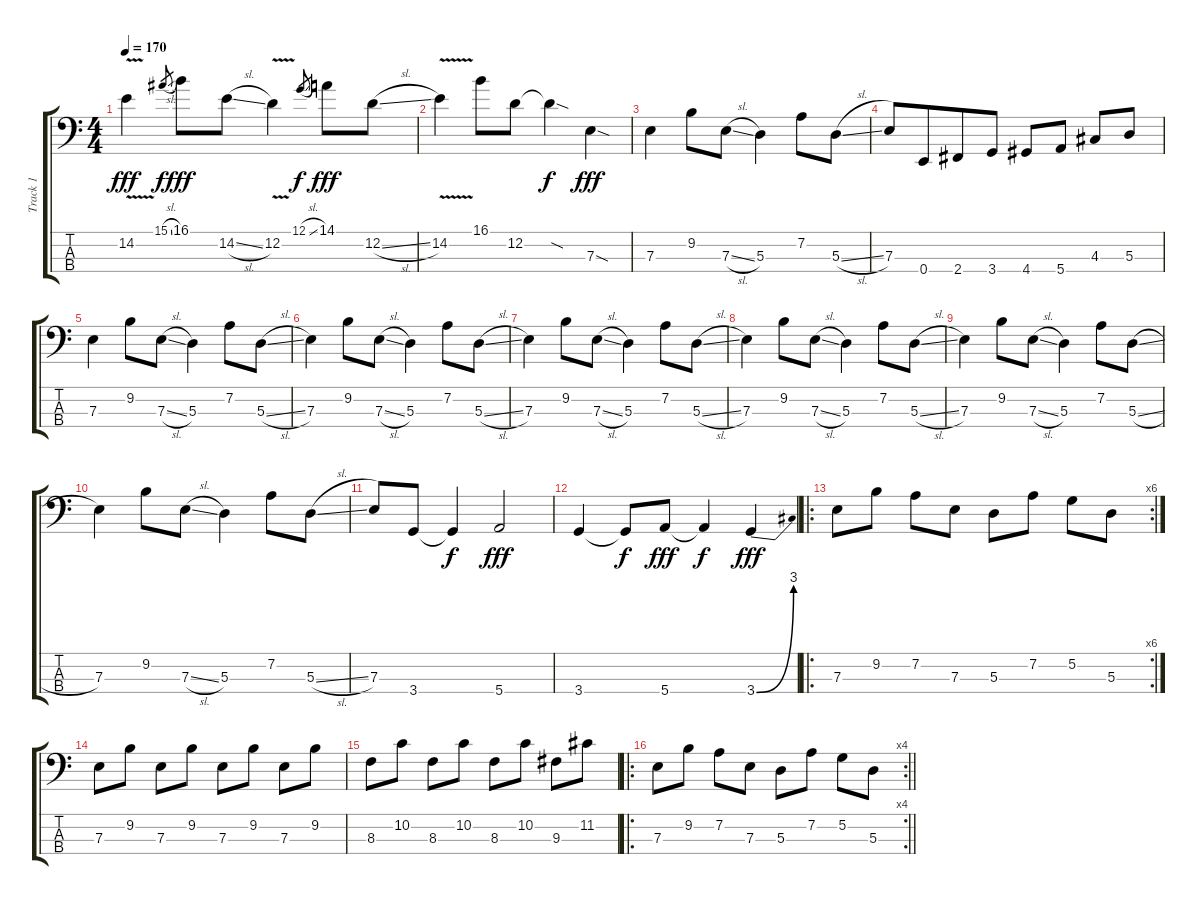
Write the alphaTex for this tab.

\track ("Track 1" "Track 1") {mute instrument electricbassfinger}
\staff {score tabs}
\tuning (G2 D2 A1 E1) {hide}
\ts (4 4)
\tempo 170
\clef f4
\ks c
14.2{v}.4{dy fff} 15.1{sl}.8{gr dy f} 16.1.8{dy fff beam merge} 14.2{sl}.8{beam merge} 12.2{v}.4 12.1{sl}.8{gr dy f} 14.1.8{dy fff beam merge} 12.2{sl}.8 |
14.2{v}.4 16.1.8{beam merge} 12.2.8 12.2{sod t}.4{dy f} 7.3{sod}.4{dy fff} |
7.3.4 9.2.8{beam merge} 7.3{sl}.8 5.3.4 7.2.8{beam merge} 5.3{sl}.8 |
7.3.8 0.4.8{beam merge} 2.4.8 3.4.8 4.4.8 5.4.8 4.3.8 5.3.8 |
7.3.4 9.2.8{beam merge} 7.3{sl}.8 5.3.4 7.2.8{beam merge} 5.3{sl}.8 |
7.3.4 9.2.8{beam merge} 7.3{sl}.8 5.3.4 7.2.8{beam merge} 5.3{sl}.8 |
7.3.4 9.2.8{beam merge} 7.3{sl}.8 5.3.4 7.2.8{beam merge} 5.3{sl}.8 |
7.3.4 9.2.8{beam merge} 7.3{sl}.8 5.3.4 7.2.8{beam merge} 5.3{sl}.8 |
7.3.4 9.2.8{beam merge} 7.3{sl}.8 5.3.4 7.2.8{beam merge} 5.3{sl}.8 |
7.3.4 9.2.8{beam merge} 7.3{sl}.8 5.3.4 7.2.8{beam merge} 5.3{sl}.8 |
7.3.8 3.4.8{beam merge} 3.4{t}.4{dy f beam merge} 5.4.2{dy fff} |
3.4.4 3.4{t}.8{dy f} 5.4.8{dy fff} 5.4{t}.4{dy f} 3.4{be (bend 0 0 60 12)}.4{dy fff} |
\ro
\rc 6
7.3.8 9.2.8 7.2.8 7.3.8 5.3.8 7.2.8 5.2.8 5.3.8 |
7.3.8 9.2.8 7.3.8 9.2.8 7.3.8 9.2.8 7.3.8 9.2.8 |
8.3.8 10.2.8 8.3.8 10.2.8 8.3.8 10.2.8 9.3.8 11.2.8 |
\ro
\rc 4
\barLineRight lightlight
7.3.8 9.2.8 7.2.8 7.3.8 5.3.8 7.2.8 5.2.8 5.3.8
